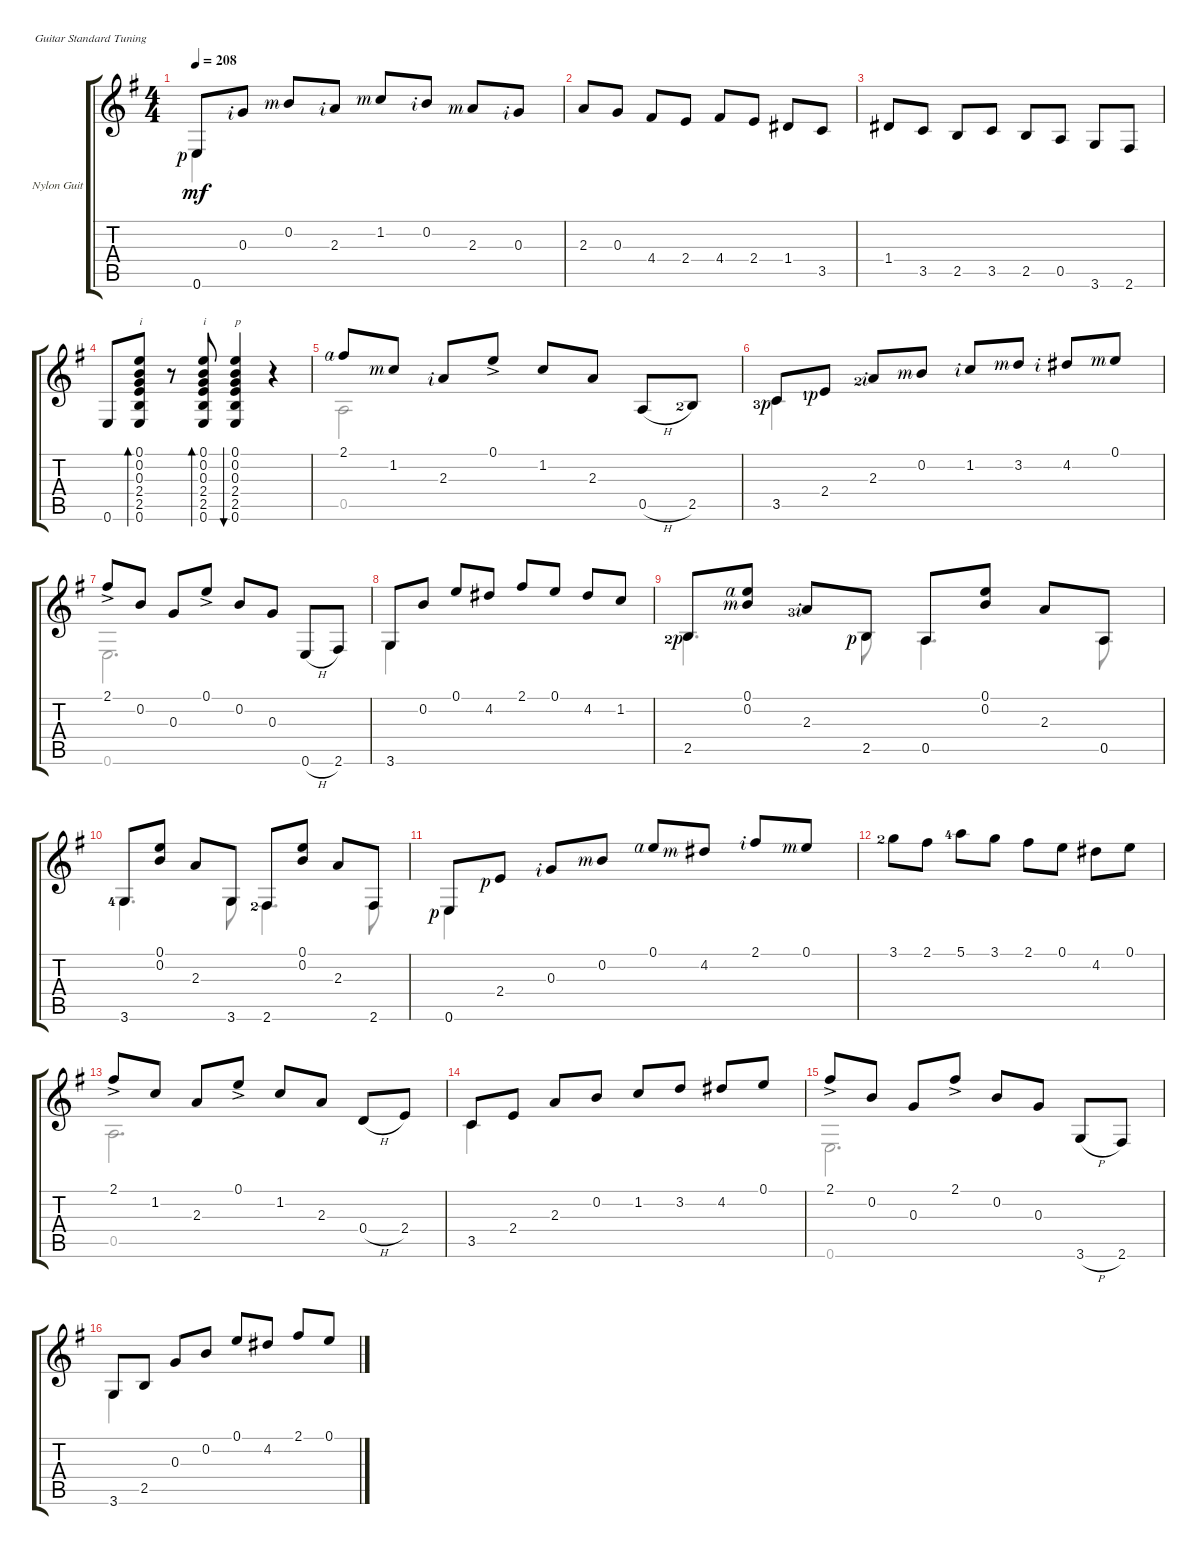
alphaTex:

\defaultSystemsLayout 4
\bracketExtendMode groupsimilarinstruments
\firstSystemTrackNameOrientation horizontal
\otherSystemsTrackNameOrientation horizontal
\track ("Nylon Guitar" "Nylon Guit") {instrument acousticguitarsteel}
\staff {score tabs}
\tuning (E4 B3 G3 D3 A2 E2)
\voice
\ts (4 4)
\tempo 208
\clef g2
\ks g
0.6{rf 1}.8{dy mf} 0.3{rf 2}.8 0.2{rf 3}.8 2.3{rf 2}.8 1.2{rf 3}.8 0.2{rf 2}.8 2.3{rf 3}.8 0.3{rf 2}.8 |
2.3.8 0.3.8 4.4.8 2.4.8 4.4.8 2.4.8 1.4.8 3.5.8 |
1.4.8 3.5.8 2.5.8 3.5.8 2.5.8 0.5.8 3.6.8 2.6.8 |
0.6.8 (0.1 0.2 0.3 2.4 2.5 0.6).8{bd 38 txt "i"} r.8 (0.1 0.2 0.3 2.4 2.5 0.6).8{bd 37 txt "i"} (0.1 0.2 0.3 2.4 2.5 0.6).4{bu 36 txt "p"} r.4 |
2.1{rf 4}.8 1.2{rf 3}.8 2.3{rf 2}.8 0.1{ac}.8 1.2.8 2.3.8 0.5{h}.8 2.5{lf 3}.8 |
3.5{lf 4 rf 1}.8 2.4{lf 2 rf 1}.8 2.3{lf 3 rf 2}.8 0.2{rf 3}.8 1.2{rf 2}.8 3.2{rf 3}.8 4.2{rf 2}.8 0.1{rf 3}.8 |
2.1{ac}.8 0.2.8 0.3.8 0.1{ac}.8 0.2.8 0.3.8 0.6{h}.8 2.6.8 |
3.6.8 0.2.8 0.1.8 4.2.8 2.1.8 0.1.8 4.2.8 1.2.8 |
2.5{lf 3 rf 1}.8 (0.1{rf 4} 0.2{rf 3}).8 2.3{lf 4 rf 2}.8 2.5{rf 1}.8 0.5.8 (0.1 0.2).8 2.3.8 0.5.8 |
3.6{lf 5}.8 (0.1 0.2).8 2.3.8 3.6.8 2.6{lf 3}.8 (0.1 0.2).8 2.3.8 2.6.8 |
0.6{rf 1}.8 2.4{rf 1}.8 0.3{rf 2}.8 0.2{rf 3}.8 0.1{rf 4}.8 4.2{rf 3}.8 2.1{rf 2}.8 0.1{rf 3}.8 |
3.1{lf 3}.8 2.1.8 5.1{lf 5}.8 3.1.8 2.1.8 0.1.8 4.2.8 0.1.8 |
2.1{ac}.8 1.2.8 2.3.8 0.1{ac}.8 1.2.8 2.3.8 0.4{h}.8 2.4.8 |
3.5.8 2.4.8 2.3.8 0.2.8 1.2.8 3.2.8 4.2.8 0.1.8 |
2.1{ac}.8 0.2.8 0.3.8 2.1{ac}.8 0.2.8 0.3.8 3.6{h}.8 2.6.8 |
3.6.8 2.5.8 0.3.8 0.2.8 0.1.8 4.2.8 2.1.8 0.1.8
\voice
\clef g2
\ottava regular
\simile none
\ks g
0.6{rf 1}.4{dy mf} |
|
|
|
0.5.2 |
3.5{lf 4 rf 1}.4 |
0.6.2{d} |
3.6.4 |
2.5{lf 3 rf 1}.4{d} 2.5{rf 1}.8 0.5.4{d} 0.5.8 |
3.6{lf 5}.4{d} 3.6.8 2.6{lf 3}.4{d} 2.6.8 |
0.6{rf 1}.4 |
|
0.5.2{d} |
3.5.4 |
0.6.2{d} |
3.6.4
